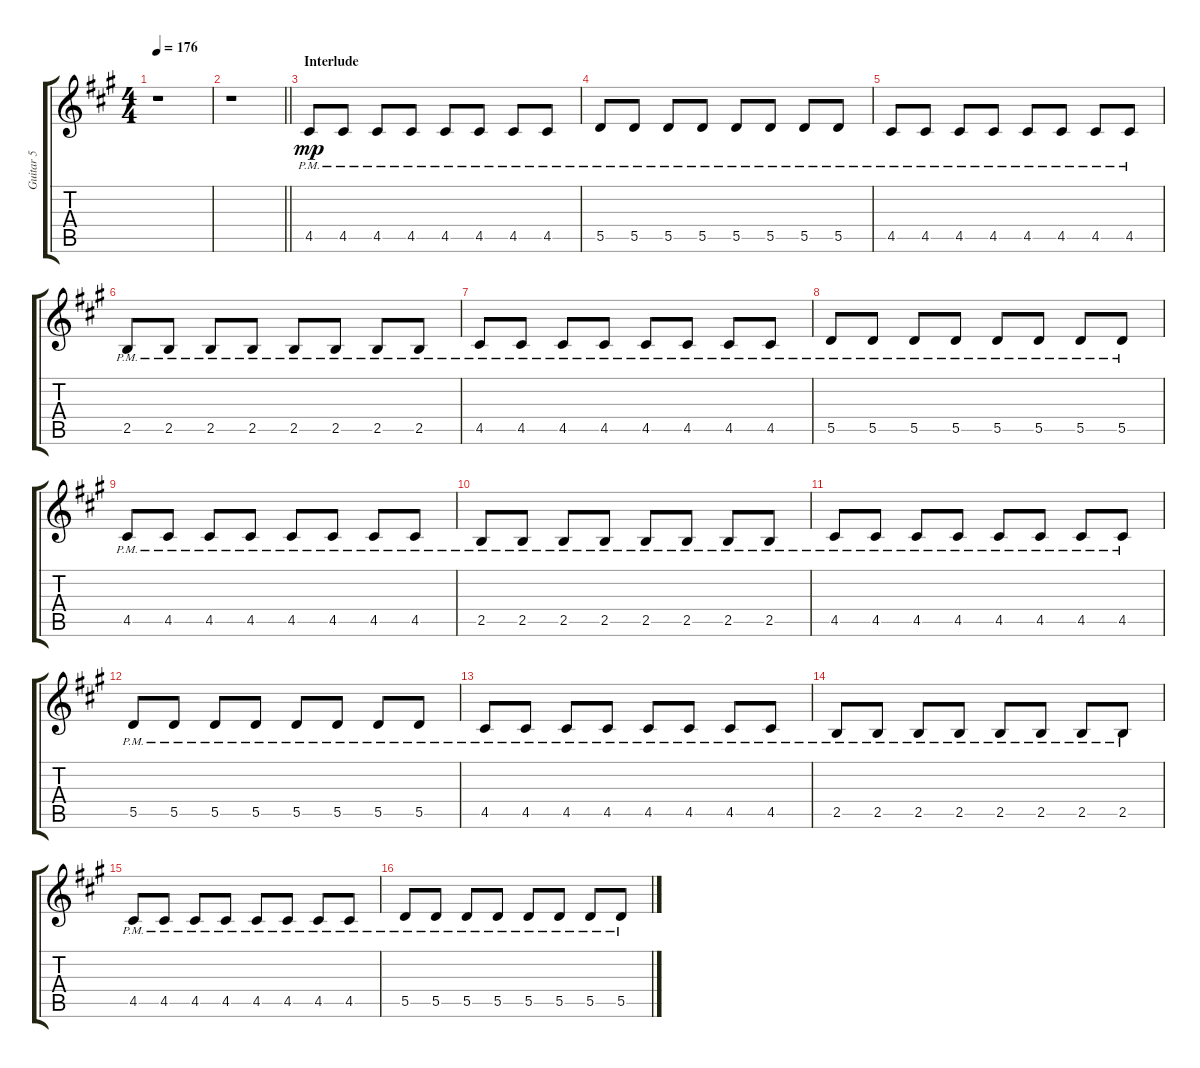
\track ("Guitar 5" "Guitar 5") {instrument distortionguitar}
\staff {score tabs}
\tuning (E4 B3 G3 D3 A2 D2) {hide}
\ts (4 4)
\tempo 176
\clef g2
\ks a
r.1{dy mp} |
\barLineRight lightlight
r.1 |
\section ("" "Interlude")
4.5{pm}.8 4.5{pm}.8 4.5{pm}.8 4.5{pm}.8 4.5{pm}.8 4.5{pm}.8 4.5{pm}.8 4.5{pm}.8 |
5.5{pm}.8 5.5{pm}.8 5.5{pm}.8 5.5{pm}.8 5.5{pm}.8 5.5{pm}.8 5.5{pm}.8 5.5{pm}.8 |
4.5{pm}.8 4.5{pm}.8 4.5{pm}.8 4.5{pm}.8 4.5{pm}.8 4.5{pm}.8 4.5{pm}.8 4.5{pm}.8 |
2.5{pm}.8 2.5{pm}.8 2.5{pm}.8 2.5{pm}.8 2.5{pm}.8 2.5{pm}.8 2.5{pm}.8 2.5{pm}.8 |
4.5{pm}.8 4.5{pm}.8 4.5{pm}.8 4.5{pm}.8 4.5{pm}.8 4.5{pm}.8 4.5{pm}.8 4.5{pm}.8 |
5.5{pm}.8 5.5{pm}.8 5.5{pm}.8 5.5{pm}.8 5.5{pm}.8 5.5{pm}.8 5.5{pm}.8 5.5{pm}.8 |
4.5{pm}.8 4.5{pm}.8 4.5{pm}.8 4.5{pm}.8 4.5{pm}.8 4.5{pm}.8 4.5{pm}.8 4.5{pm}.8 |
2.5{pm}.8 2.5{pm}.8 2.5{pm}.8 2.5{pm}.8 2.5{pm}.8 2.5{pm}.8 2.5{pm}.8 2.5{pm}.8 |
4.5{pm}.8 4.5{pm}.8 4.5{pm}.8 4.5{pm}.8 4.5{pm}.8 4.5{pm}.8 4.5{pm}.8 4.5{pm}.8 |
5.5{pm}.8 5.5{pm}.8 5.5{pm}.8 5.5{pm}.8 5.5{pm}.8 5.5{pm}.8 5.5{pm}.8 5.5{pm}.8 |
4.5{pm}.8 4.5{pm}.8 4.5{pm}.8 4.5{pm}.8 4.5{pm}.8 4.5{pm}.8 4.5{pm}.8 4.5{pm}.8 |
2.5{pm}.8 2.5{pm}.8 2.5{pm}.8 2.5{pm}.8 2.5{pm}.8 2.5{pm}.8 2.5{pm}.8 2.5{pm}.8 |
4.5{pm}.8 4.5{pm}.8 4.5{pm}.8 4.5{pm}.8 4.5{pm}.8 4.5{pm}.8 4.5{pm}.8 4.5{pm}.8 |
5.5{pm}.8 5.5{pm}.8 5.5{pm}.8 5.5{pm}.8 5.5{pm}.8 5.5{pm}.8 5.5{pm}.8 5.5{pm}.8
